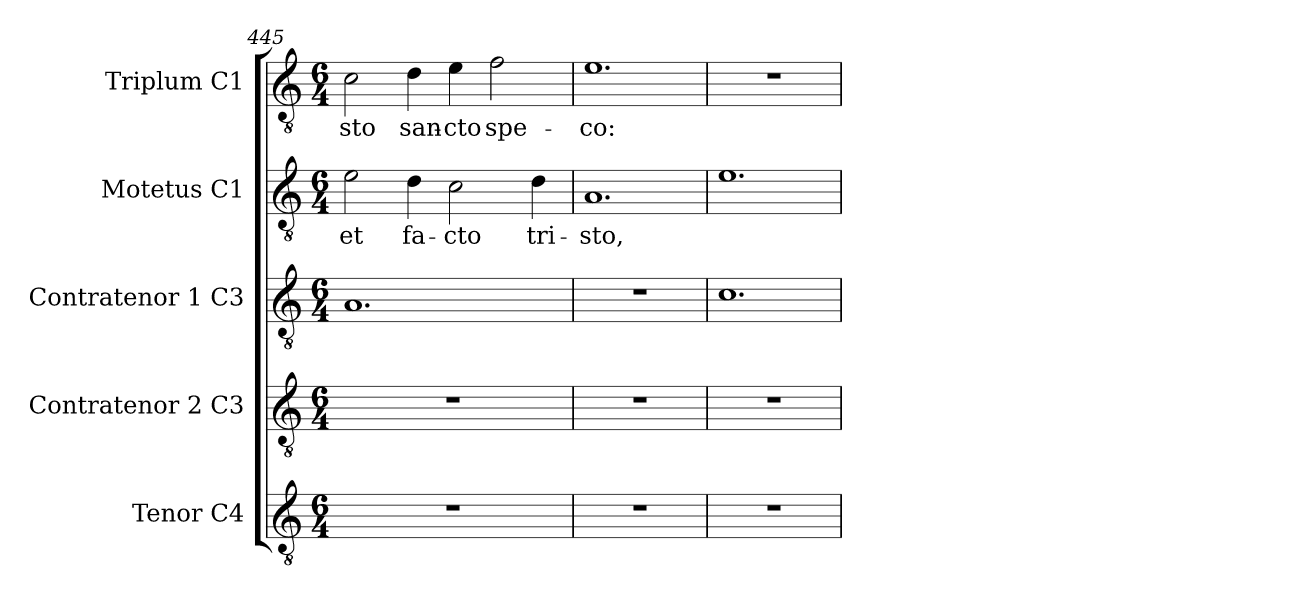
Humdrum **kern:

**kern	**kern	**kern	**text	**kern	**text	**kern	**text
*part5	*part4	*part3	*part3	*part2	*part2	*part1	*part1
*staff5	*staff4	*staff3	*staff3	*staff2	*staff2	*staff1	*staff1
*I"Tenor  C4	*I"Contratenor 2  C3	*I"Contratenor 1  C3	*	*I"Motetus  C1	*	*I"Triplum  C1	*
*I'T	*I'Ct2	*I'Ct1	*	*I'Mot	*	*I'Tr	*
!!LO:PB:g=z
*clefGv2	*clefGv2	*clefGv2	*	*clefGv2	*	*clefGv2	*
*k[]	*k[]	*k[]	*	*k[]	*	*k[]	*
*C:	*C:	*C:	*	*C:	*	*C:	*
*M6/4	*M6/4	*M6/4	*	*M6/4	*	*M6/4	*
=445	=445	=445	=445	=445	=445	=445	=445
!	!	!	!LO:LY:b:cj	!	!LO:LY:b:cj	!	!LO:LY:b:cj
1.r	1.r	1.A	.	2e\	et	2c\	-sto
!	!	!	!	!	!LO:LY:b:cj	!	!LO:LY:b:cj
.	.	.	.	4d\	fa-	4d\	san-
!	!	!	!	!	!LO:LY:b:cj	!	!LO:LY:b:cj
.	.	.	.	2c\	-cto	4e\	-cto
!	!	!	!	!	!	!	!LO:LY:b:cj
.	.	.	.	.	.	2f\	spe-
!	!	!	!	!	!LO:LY:b:cj	!	!
.	.	.	.	4d\	tri-	.	.
=446	=446	=446	=446	=446	=446	=446	=446
!	!	!	!	!	!LO:LY:b:cj	!	!LO:LY:b:cj
1.r	1.r	1.r	.	1.A	-sto,	1.e	-co:
=447	=447	=447	=447	=447	=447	=447	=447
!	!	!	!LO:LY:b:cj	!	!LO:LY:b:cj	!	!
1.r	1.r	1.c	.	1.e	.	1.r	.
=	=	=	=	=	=	=	=
*-	*-	*-	*-	*-	*-	*-	*-
